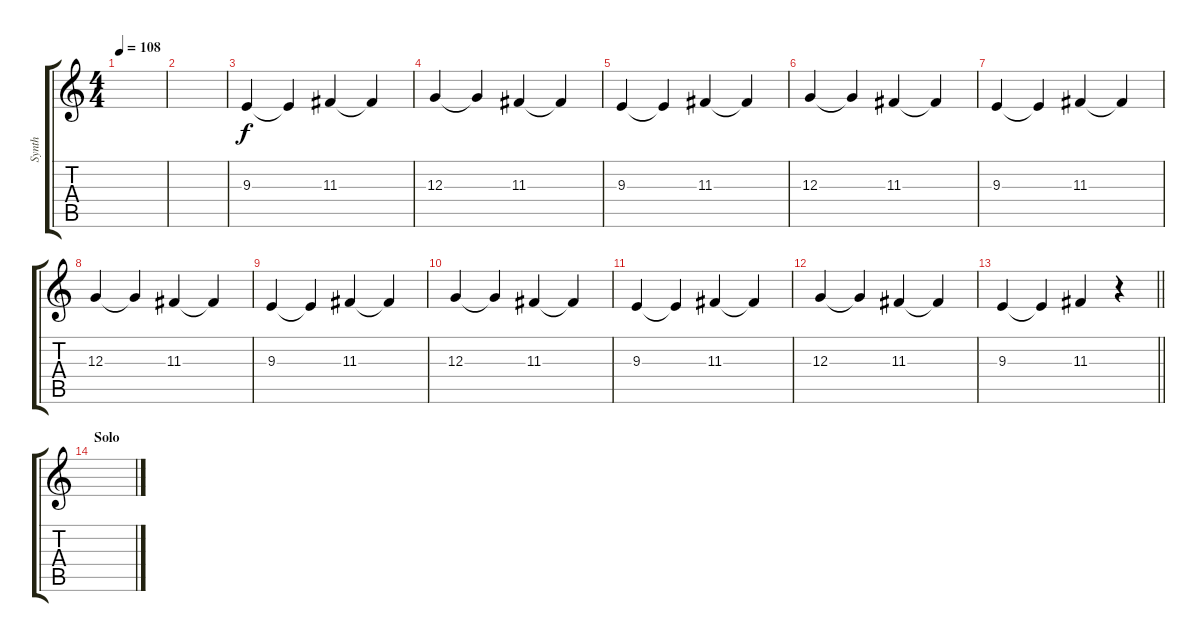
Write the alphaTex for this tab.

\track ("Synth" "Synth") {instrument choiraahs}
\staff {score tabs}
\tuning (E4 B3 G3 D3 A2 E2) {hide}
\ts (4 4)
\tempo 108
\clef g2
\ks c
|
|
9.3.4 9.3{t}.4 11.3.4 11.3{t}.4 |
12.3.4 12.3{t}.4 11.3.4 11.3{t}.4 |
9.3.4 9.3{t}.4 11.3.4 11.3{t}.4 |
12.3.4 12.3{t}.4 11.3.4 11.3{t}.4 |
9.3.4 9.3{t}.4 11.3.4 11.3{t}.4 |
12.3.4 12.3{t}.4 11.3.4 11.3{t}.4 |
9.3.4 9.3{t}.4 11.3.4 11.3{t}.4 |
12.3.4 12.3{t}.4 11.3.4 11.3{t}.4 |
9.3.4 9.3{t}.4 11.3.4 11.3{t}.4 |
12.3.4 12.3{t}.4 11.3.4 11.3{t}.4 |
\barLineRight lightlight
9.3.4 9.3{t}.4 11.3.4 r.4 |
\section ("" "Solo")
